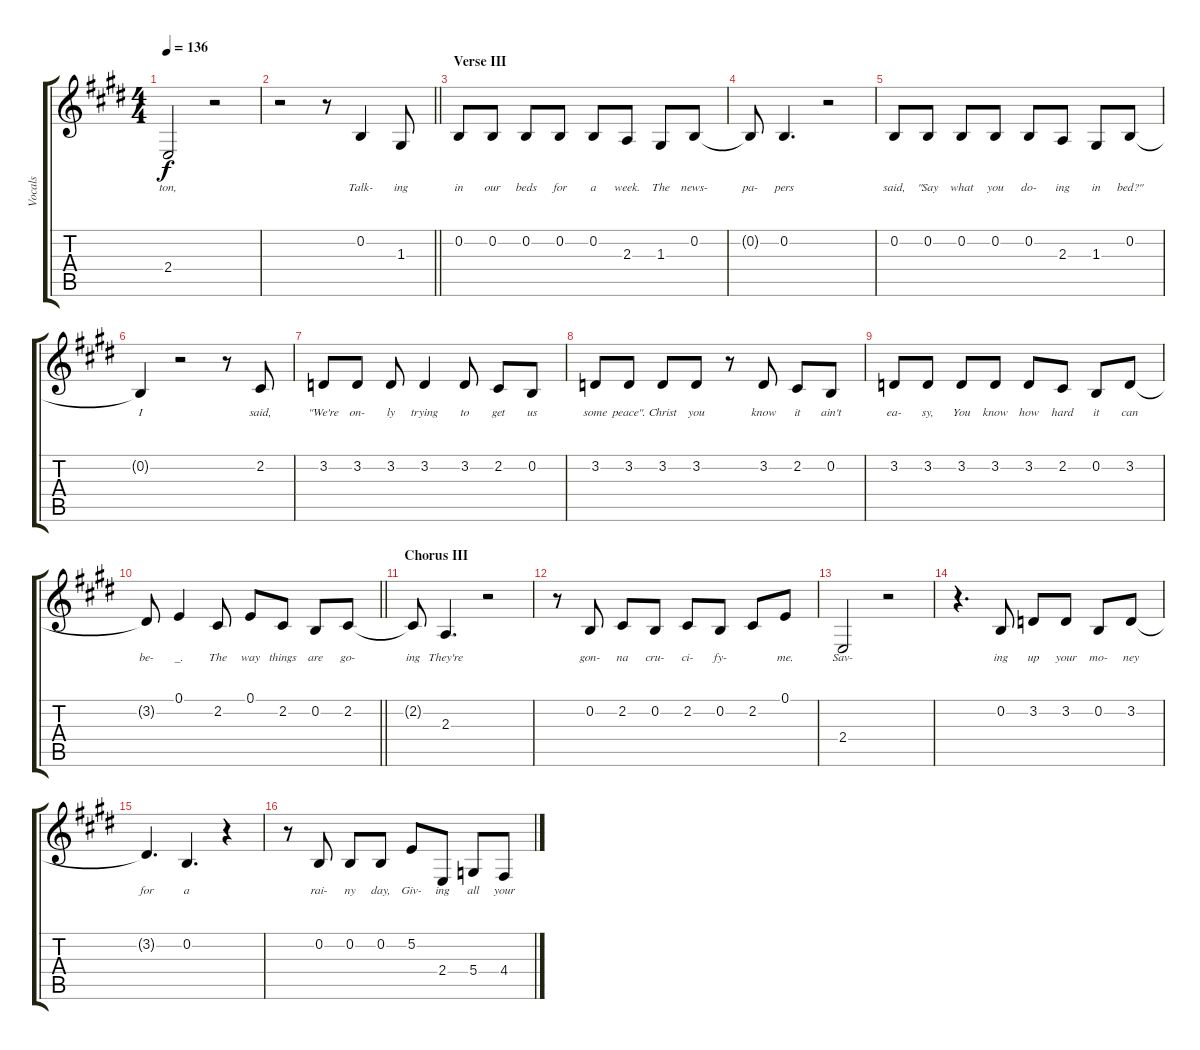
\track ("Vocals" "Vocals") {instrument tenorsax}
\staff {score tabs}
\tuning (E4 B3 G3 D3 A2 E2) {hide}
\ts (4 4)
\tempo 136
\clef g2
\ks e
2.4.2{lyrics (0 "ton,") lyrics (1 "") lyrics (2 "") lyrics (3 "") lyrics (4 "") dy f} r.2 |
\barLineRight lightlight
r.2 r.8 0.2.4{lyrics (0 "Talk-") lyrics (1 "") lyrics (2 "") lyrics (3 "") lyrics (4 "")} 1.3.8{lyrics (0 "ing") lyrics (1 "") lyrics (2 "") lyrics (3 "") lyrics (4 "")} |
\section ("" "Verse III")
0.2.8{lyrics (0 "in") lyrics (1 "") lyrics (2 "") lyrics (3 "") lyrics (4 "")} 0.2.8{lyrics (0 "our") lyrics (1 "") lyrics (2 "") lyrics (3 "") lyrics (4 "")} 0.2.8{lyrics (0 "beds") lyrics (1 "") lyrics (2 "") lyrics (3 "") lyrics (4 "")} 0.2.8{lyrics (0 "for") lyrics (1 "") lyrics (2 "") lyrics (3 "") lyrics (4 "")} 0.2.8{lyrics (0 "a") lyrics (1 "") lyrics (2 "") lyrics (3 "") lyrics (4 "")} 2.3.8{lyrics (0 "week.") lyrics (1 "") lyrics (2 "") lyrics (3 "") lyrics (4 "")} 1.3.8{lyrics (0 "The") lyrics (1 "") lyrics (2 "") lyrics (3 "") lyrics (4 "")} 0.2.8{lyrics (0 "news-") lyrics (1 "") lyrics (2 "") lyrics (3 "") lyrics (4 "")} |
0.2{t}.8{lyrics (0 "pa-") lyrics (1 "") lyrics (2 "") lyrics (3 "") lyrics (4 "")} 0.2.4{d lyrics (0 "pers") lyrics (1 "") lyrics (2 "") lyrics (3 "") lyrics (4 "")} r.2 |
0.2.8{lyrics (0 "said,") lyrics (1 "") lyrics (2 "") lyrics (3 "") lyrics (4 "")} 0.2.8{lyrics (0 "\"Say") lyrics (1 "") lyrics (2 "") lyrics (3 "") lyrics (4 "")} 0.2.8{lyrics (0 "what") lyrics (1 "") lyrics (2 "") lyrics (3 "") lyrics (4 "")} 0.2.8{lyrics (0 "you") lyrics (1 "") lyrics (2 "") lyrics (3 "") lyrics (4 "")} 0.2.8{lyrics (0 "do-") lyrics (1 "") lyrics (2 "") lyrics (3 "") lyrics (4 "")} 2.3.8{lyrics (0 "ing") lyrics (1 "") lyrics (2 "") lyrics (3 "") lyrics (4 "")} 1.3.8{lyrics (0 "in") lyrics (1 "") lyrics (2 "") lyrics (3 "") lyrics (4 "")} 0.2.8{lyrics (0 "bed?\"") lyrics (1 "") lyrics (2 "") lyrics (3 "") lyrics (4 "")} |
0.2{t}.4{lyrics (0 "I") lyrics (1 "") lyrics (2 "") lyrics (3 "") lyrics (4 "")} r.2 r.8 2.2.8{lyrics (0 "said,") lyrics (1 "") lyrics (2 "") lyrics (3 "") lyrics (4 "")} |
3.2.8{lyrics (0 "\"We're") lyrics (1 "") lyrics (2 "") lyrics (3 "") lyrics (4 "")} 3.2.8{lyrics (0 "on-") lyrics (1 "") lyrics (2 "") lyrics (3 "") lyrics (4 "")} 3.2.8{lyrics (0 "ly") lyrics (1 "") lyrics (2 "") lyrics (3 "") lyrics (4 "")} 3.2.4{lyrics (0 "trying") lyrics (1 "") lyrics (2 "") lyrics (3 "") lyrics (4 "")} 3.2.8{lyrics (0 "to") lyrics (1 "") lyrics (2 "") lyrics (3 "") lyrics (4 "")} 2.2.8{lyrics (0 "get") lyrics (1 "") lyrics (2 "") lyrics (3 "") lyrics (4 "")} 0.2.8{lyrics (0 "us") lyrics (1 "") lyrics (2 "") lyrics (3 "") lyrics (4 "")} |
3.2.8{lyrics (0 "some") lyrics (1 "") lyrics (2 "") lyrics (3 "") lyrics (4 "")} 3.2.8{lyrics (0 "peace\".") lyrics (1 "") lyrics (2 "") lyrics (3 "") lyrics (4 "")} 3.2.8{lyrics (0 "Christ") lyrics (1 "") lyrics (2 "") lyrics (3 "") lyrics (4 "")} 3.2.8{lyrics (0 "you") lyrics (1 "") lyrics (2 "") lyrics (3 "") lyrics (4 "")} r.8 3.2.8{lyrics (0 "know") lyrics (1 "") lyrics (2 "") lyrics (3 "") lyrics (4 "")} 2.2.8{lyrics (0 "it") lyrics (1 "") lyrics (2 "") lyrics (3 "") lyrics (4 "")} 0.2.8{lyrics (0 "ain't") lyrics (1 "") lyrics (2 "") lyrics (3 "") lyrics (4 "")} |
3.2.8{lyrics (0 "ea-") lyrics (1 "") lyrics (2 "") lyrics (3 "") lyrics (4 "")} 3.2.8{lyrics (0 "sy,") lyrics (1 "") lyrics (2 "") lyrics (3 "") lyrics (4 "")} 3.2.8{lyrics (0 "You") lyrics (1 "") lyrics (2 "") lyrics (3 "") lyrics (4 "")} 3.2.8{lyrics (0 "know") lyrics (1 "") lyrics (2 "") lyrics (3 "") lyrics (4 "")} 3.2.8{lyrics (0 "how") lyrics (1 "") lyrics (2 "") lyrics (3 "") lyrics (4 "")} 2.2.8{lyrics (0 "hard") lyrics (1 "") lyrics (2 "") lyrics (3 "") lyrics (4 "")} 0.2.8{lyrics (0 "it") lyrics (1 "") lyrics (2 "") lyrics (3 "") lyrics (4 "")} 3.2.8{lyrics (0 "can") lyrics (1 "") lyrics (2 "") lyrics (3 "") lyrics (4 "")} |
\barLineRight lightlight
3.2{t}.8{lyrics (0 "be-") lyrics (1 "") lyrics (2 "") lyrics (3 "") lyrics (4 "")} 0.1.4{lyrics (0 "_.") lyrics (1 "") lyrics (2 "") lyrics (3 "") lyrics (4 "")} 2.2.8{lyrics (0 "The") lyrics (1 "") lyrics (2 "") lyrics (3 "") lyrics (4 "")} 0.1.8{lyrics (0 "way") lyrics (1 "") lyrics (2 "") lyrics (3 "") lyrics (4 "")} 2.2.8{lyrics (0 "things") lyrics (1 "") lyrics (2 "") lyrics (3 "") lyrics (4 "")} 0.2.8{lyrics (0 "are") lyrics (1 "") lyrics (2 "") lyrics (3 "") lyrics (4 "")} 2.2.8{lyrics (0 "go-") lyrics (1 "") lyrics (2 "") lyrics (3 "") lyrics (4 "")} |
\section ("" "Chorus III")
2.2{t}.8{lyrics (0 "ing") lyrics (1 "") lyrics (2 "") lyrics (3 "") lyrics (4 "")} 2.3.4{d lyrics (0 "They're") lyrics (1 "") lyrics (2 "") lyrics (3 "") lyrics (4 "")} r.2 |
r.8 0.2.8{lyrics (0 "gon-") lyrics (1 "") lyrics (2 "") lyrics (3 "") lyrics (4 "")} 2.2.8{lyrics (0 "na") lyrics (1 "") lyrics (2 "") lyrics (3 "") lyrics (4 "")} 0.2.8{lyrics (0 "cru-") lyrics (1 "") lyrics (2 "") lyrics (3 "") lyrics (4 "")} 2.2.8{lyrics (0 "ci-") lyrics (1 "") lyrics (2 "") lyrics (3 "") lyrics (4 "")} 0.2.8{lyrics (0 "fy-") lyrics (1 "") lyrics (2 "") lyrics (3 "") lyrics (4 "")} 2.2.8{lyrics (0 "") lyrics (1 "") lyrics (2 "") lyrics (3 "") lyrics (4 "")} 0.1.8{lyrics (0 "me.") lyrics (1 "") lyrics (2 "") lyrics (3 "") lyrics (4 "")} |
2.4.2{lyrics (0 "Sav-") lyrics (1 "") lyrics (2 "") lyrics (3 "") lyrics (4 "")} r.2 |
r.4{d} 0.2.8{lyrics (0 "ing") lyrics (1 "") lyrics (2 "") lyrics (3 "") lyrics (4 "")} 3.2.8{lyrics (0 "up") lyrics (1 "") lyrics (2 "") lyrics (3 "") lyrics (4 "")} 3.2.8{lyrics (0 "your") lyrics (1 "") lyrics (2 "") lyrics (3 "") lyrics (4 "")} 0.2.8{lyrics (0 "mo-") lyrics (1 "") lyrics (2 "") lyrics (3 "") lyrics (4 "")} 3.2.8{lyrics (0 "ney") lyrics (1 "") lyrics (2 "") lyrics (3 "") lyrics (4 "")} |
3.2{t}.4{d lyrics (0 "for") lyrics (1 "") lyrics (2 "") lyrics (3 "") lyrics (4 "")} 0.2.4{d lyrics (0 "a") lyrics (1 "") lyrics (2 "") lyrics (3 "") lyrics (4 "")} r.4 |
r.8 0.2.8{lyrics (0 "rai-") lyrics (1 "") lyrics (2 "") lyrics (3 "") lyrics (4 "")} 0.2.8{lyrics (0 "ny") lyrics (1 "") lyrics (2 "") lyrics (3 "") lyrics (4 "")} 0.2.8{lyrics (0 "day,") lyrics (1 "") lyrics (2 "") lyrics (3 "") lyrics (4 "")} 5.2.8{lyrics (0 "Giv-") lyrics (1 "") lyrics (2 "") lyrics (3 "") lyrics (4 "")} 2.4.8{lyrics (0 "ing") lyrics (1 "") lyrics (2 "") lyrics (3 "") lyrics (4 "")} 5.4.8{lyrics (0 "all") lyrics (1 "") lyrics (2 "") lyrics (3 "") lyrics (4 "")} 4.4.8{lyrics (0 "your") lyrics (1 "") lyrics (2 "") lyrics (3 "") lyrics (4 "")}
